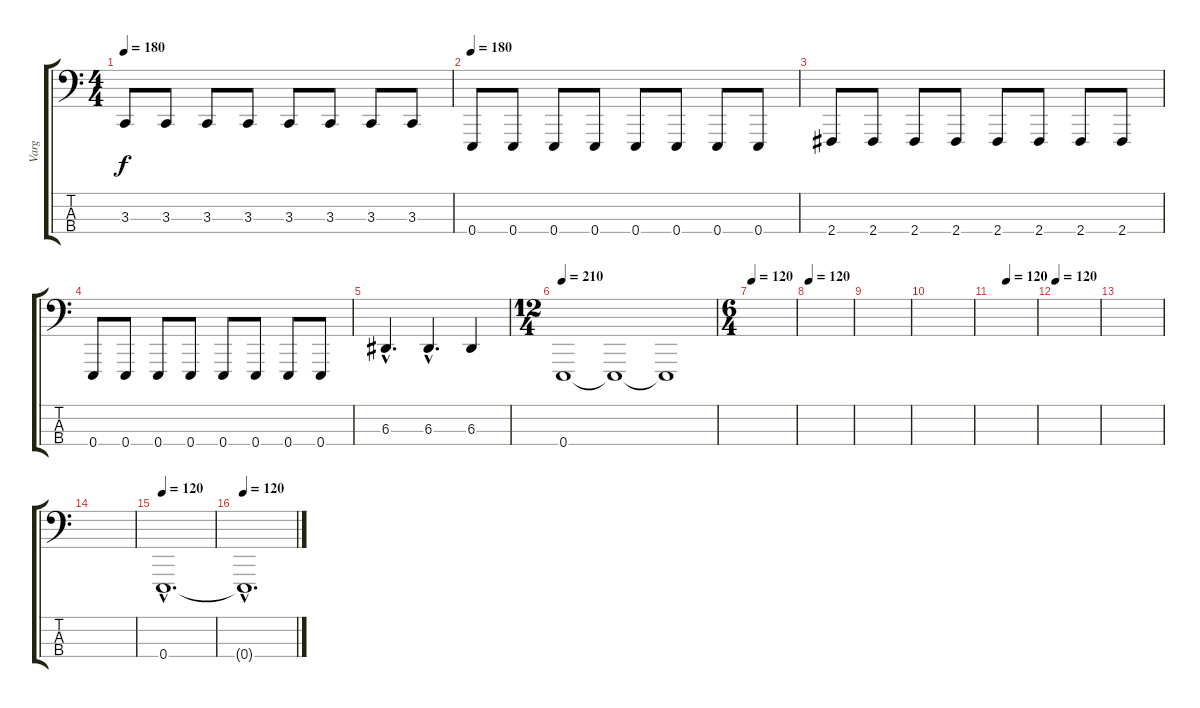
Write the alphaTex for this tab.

\track ("Varg" "Varg") {instrument synthbrass1}
\staff {score tabs}
\tuning (G2 D2 A1 E1) {hide}
\ts (4 4)
\tempo 180
\clef f4
\ks c
3.3.8{dy f} 3.3.8 3.3.8 3.3.8 3.3.8 3.3.8 3.3.8 3.3.8 |
\tempo 180
0.4.8 0.4.8 0.4.8 0.4.8 0.4.8 0.4.8 0.4.8 0.4.8 |
2.4.8 2.4.8 2.4.8 2.4.8 2.4.8 2.4.8 2.4.8 2.4.8 |
0.4.8 0.4.8 0.4.8 0.4.8 0.4.8 0.4.8 0.4.8 0.4.8 |
6.3{hac}.4{d} 6.3{hac}.4{d} 6.3.4 |
\ts (12 4)
\tempo 210
0.4.1 0.4{t}.1 0.4{t}.1 |
\ts (6 4)
\tempo 120
|
\tempo 120
|
|
|
\tempo (120 0.3333333333333333)
|
\tempo 120
|
|
|
\tempo 120
0.4{hac}.1{d} |
\tempo 120
0.4{hac t}.1{d}
